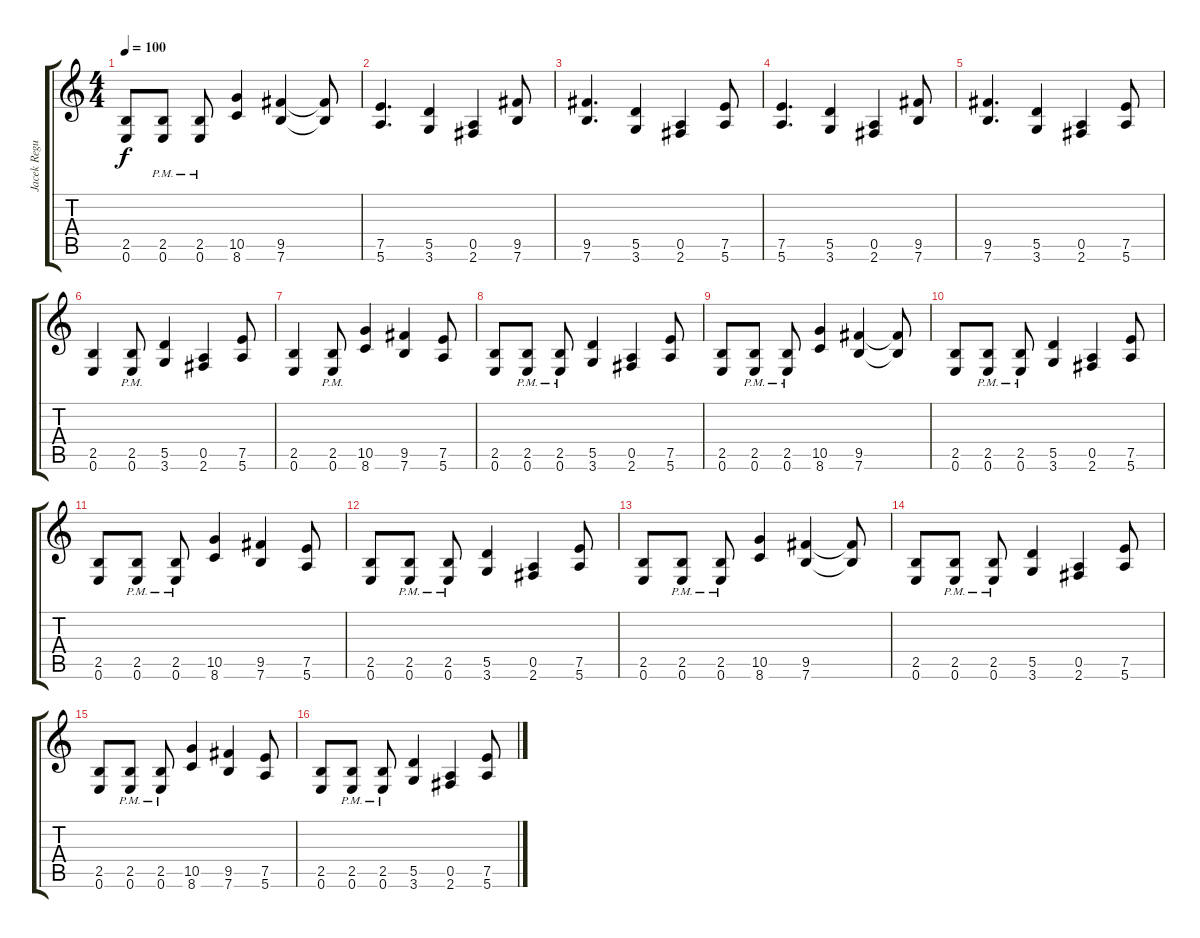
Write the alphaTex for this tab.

\track ("Jacek Regulski" "Jacek Regu") {instrument distortionguitar}
\staff {score tabs}
\tuning (E4 B3 G3 D3 A2 E2) {hide}
\ts (4 4)
\tempo 100
\clef g2
\ks c
(2.5 0.6).8{dy f} (2.5{pm} 0.6{pm}).8 (2.5{pm} 0.6{pm}).8 (10.5 8.6).4 (9.5 7.6).4 (9.5{t} 7.6{t}).8 |
(7.5 5.6).4{d} (5.5 3.6).4 (0.5 2.6).4 (9.5 7.6).8 |
(9.5 7.6).4{d} (5.5 3.6).4 (0.5 2.6).4 (7.5 5.6).8 |
(7.5 5.6).4{d} (5.5 3.6).4 (0.5 2.6).4 (9.5 7.6).8 |
(9.5 7.6).4{d} (5.5 3.6).4 (0.5 2.6).4 (7.5 5.6).8 |
(2.5 0.6).4 (2.5{pm} 0.6{pm}).8 (5.5 3.6).4 (0.5 2.6).4 (7.5 5.6).8 |
(2.5 0.6).4 (2.5{pm} 0.6{pm}).8 (10.5 8.6).4 (9.5 7.6).4 (7.5 5.6).8 |
(2.5 0.6).8 (2.5{pm} 0.6{pm}).8 (2.5{pm} 0.6{pm}).8 (5.5 3.6).4 (0.5 2.6).4 (7.5 5.6).8 |
(2.5 0.6).8 (2.5{pm} 0.6{pm}).8 (2.5{pm} 0.6{pm}).8 (10.5 8.6).4 (9.5 7.6).4 (9.5{t} 7.6{t}).8 |
(2.5 0.6).8 (2.5{pm} 0.6{pm}).8 (2.5{pm} 0.6{pm}).8 (5.5 3.6).4 (0.5 2.6).4 (7.5 5.6).8 |
(2.5 0.6).8 (2.5{pm} 0.6{pm}).8 (2.5{pm} 0.6{pm}).8 (10.5 8.6).4 (9.5 7.6).4 (7.5 5.6).8 |
(2.5 0.6).8 (2.5{pm} 0.6{pm}).8 (2.5{pm} 0.6{pm}).8 (5.5 3.6).4 (0.5 2.6).4 (7.5 5.6).8 |
(2.5 0.6).8 (2.5{pm} 0.6{pm}).8 (2.5{pm} 0.6{pm}).8 (10.5 8.6).4 (9.5 7.6).4 (9.5{t} 7.6{t}).8 |
(2.5 0.6).8 (2.5{pm} 0.6{pm}).8 (2.5{pm} 0.6{pm}).8 (5.5 3.6).4 (0.5 2.6).4 (7.5 5.6).8 |
(2.5 0.6).8 (2.5{pm} 0.6{pm}).8 (2.5{pm} 0.6{pm}).8 (10.5 8.6).4 (9.5 7.6).4 (7.5 5.6).8 |
(2.5 0.6).8 (2.5{pm} 0.6{pm}).8 (2.5{pm} 0.6{pm}).8 (5.5 3.6).4 (0.5 2.6).4 (7.5 5.6).8
